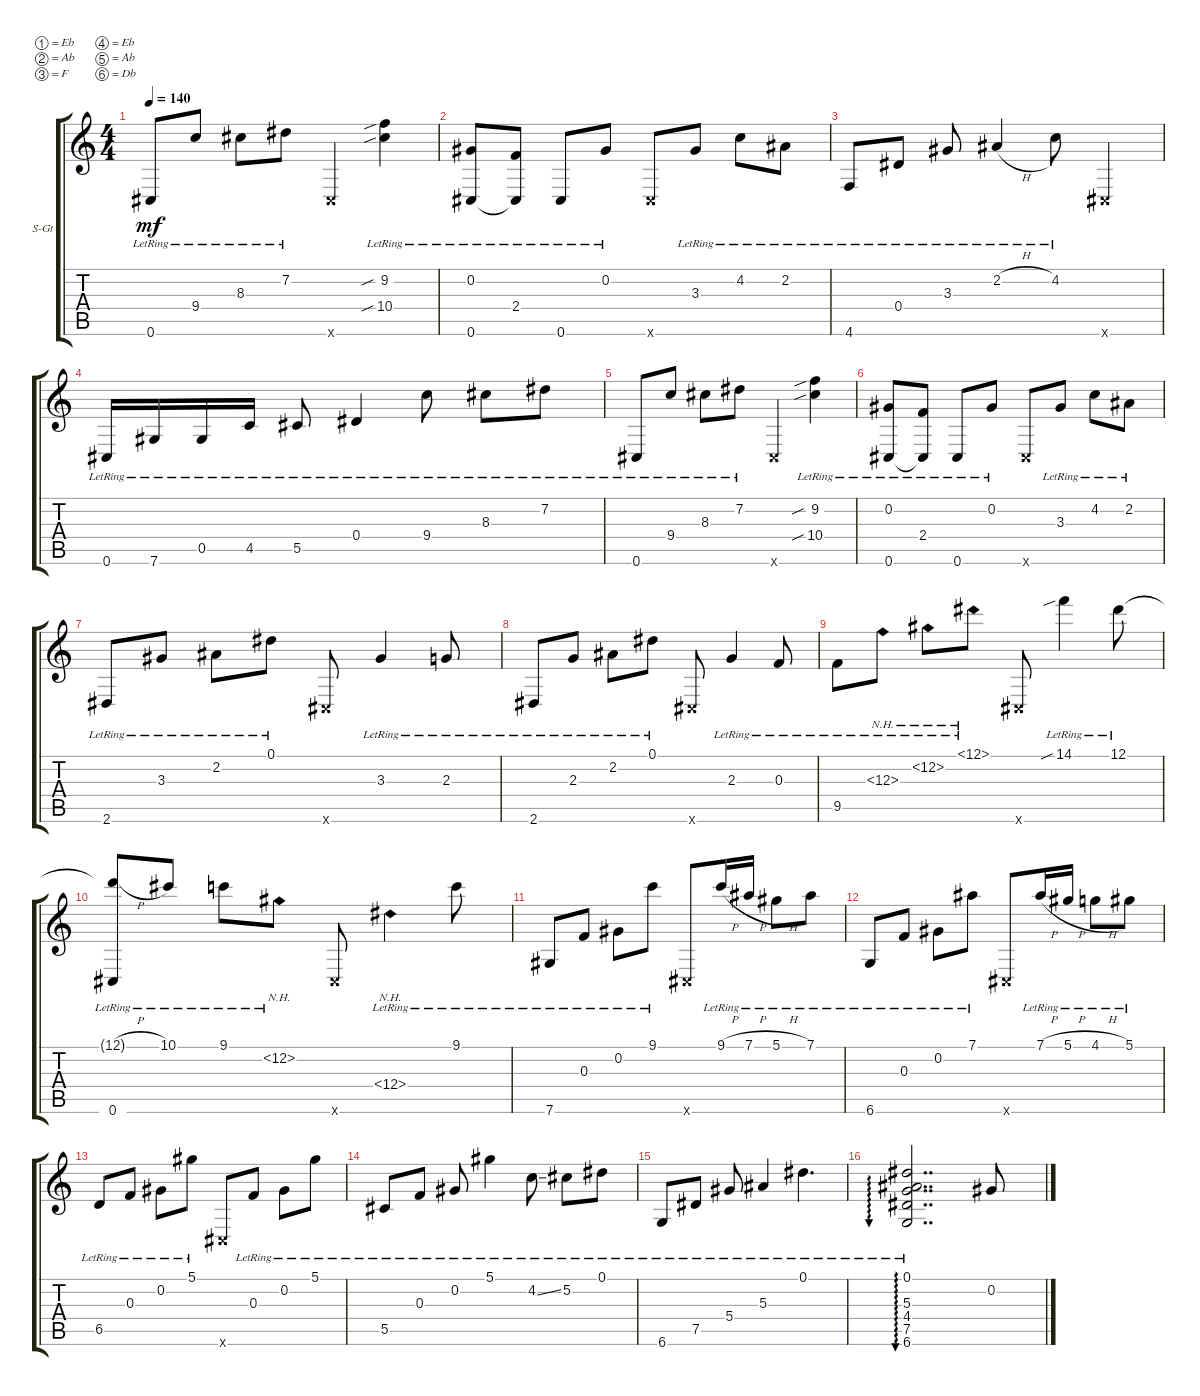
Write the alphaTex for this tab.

\defaultSystemsLayout 4
\bracketExtendMode groupsimilarinstruments
\firstSystemTrackNameOrientation horizontal
\otherSystemsTrackNameOrientation horizontal
\track ("Steel Guitar" "S-Gt") {instrument acousticguitarsteel}
\staff {score tabs}
\tuning (Eb4 Ab3 F3 Eb3 Ab2 Db2)
\ts (4 4)
\tempo 140
\clef g2
\ks c
0.6{lr}.8{dy mf} 9.4{lr}.8 8.3{lr}.8 7.2{lr}.8 0.6{x}.4 (9.2{sib lr} 10.4{sib lr}).4 |
(0.2{lr} 0.6{lr}).8 (2.4{lr} 0.6{lr t}).8 0.6{lr}.8 0.2{lr}.8 0.6{x}.8 3.3{lr}.8 4.2{lr}.8 2.2{lr}.8 |
4.6{lr}.8 0.4{lr}.8 3.3{lr}.8 2.2{h lr}.4 4.2{lr}.8 0.6{x}.4 |
0.6{lr}.16 7.6{lr}.16 0.5{lr}.16 4.5{lr}.16 5.5{lr}.8 0.4{lr}.4 9.4{lr}.8 8.3{lr}.8 7.2{lr}.8 |
0.6{lr}.8 9.4{lr}.8 8.3{lr}.8 7.2{lr}.8 0.6{x}.4 (9.2{sib lr} 10.4{sib lr}).4 |
(0.2{lr} 0.6{lr}).8 (2.4{lr} 0.6{lr t}).8 0.6{lr}.8 0.2{lr}.8 0.6{x}.8 3.3{lr}.8 4.2{lr}.8 2.2{lr}.8 |
2.6{lr}.8 3.3{lr}.8 2.2{lr}.8 0.1{lr}.8 0.6{x}.8 3.3{lr}.4 2.3{lr}.8 |
2.6{lr}.8 2.3{lr}.8 2.2{lr}.8 0.1{lr}.8 0.6{x}.8 2.3{lr}.4 0.3{lr}.8 |
9.5{lr}.8 12.3{nh lr}.8 12.2{nh lr}.8 12.1{nh lr}.8 0.6{x}.8 14.1{sib lr}.4 12.1{lr}.8 |
(0.6{lr} 12.1{h lr t}).8 10.1{lr}.8 9.1{lr}.8 12.2{nh lr}.8 0.6{x}.8 12.4{nh lr}.4 9.1{lr}.8 |
7.6{lr}.8 0.3{lr}.8 0.2{lr}.8 9.1{lr}.8 0.6{x}.8 9.1{h lr}.16 7.1{h lr}.16 5.1{h lr}.8 7.1{lr}.8 |
6.6{lr}.8 0.3{lr}.8 0.2{lr}.8 7.1{lr}.8 0.6{x}.8 7.1{h lr}.16 5.1{h lr}.16 4.1{h lr}.8 5.1{lr}.8 |
6.5{lr}.8 0.3{lr}.8 0.2{lr}.8 5.1{lr}.8 0.6{x}.8 0.3{lr}.8 0.2{lr}.8 5.1{lr}.8 |
5.5{lr}.8 0.3{lr}.8 0.2{lr}.8 5.1{lr}.4 4.2{ss lr}.8 5.2{lr}.8 0.1{lr}.8 |
6.6{lr}.8 7.5{lr}.8 5.4{lr}.8 5.3{lr}.4 0.1{lr}.4{d} |
(6.6{lr} 7.5{lr} 4.4{lr} 5.3{lr} 0.1{lr}).2{dd au 0} 0.2.8
